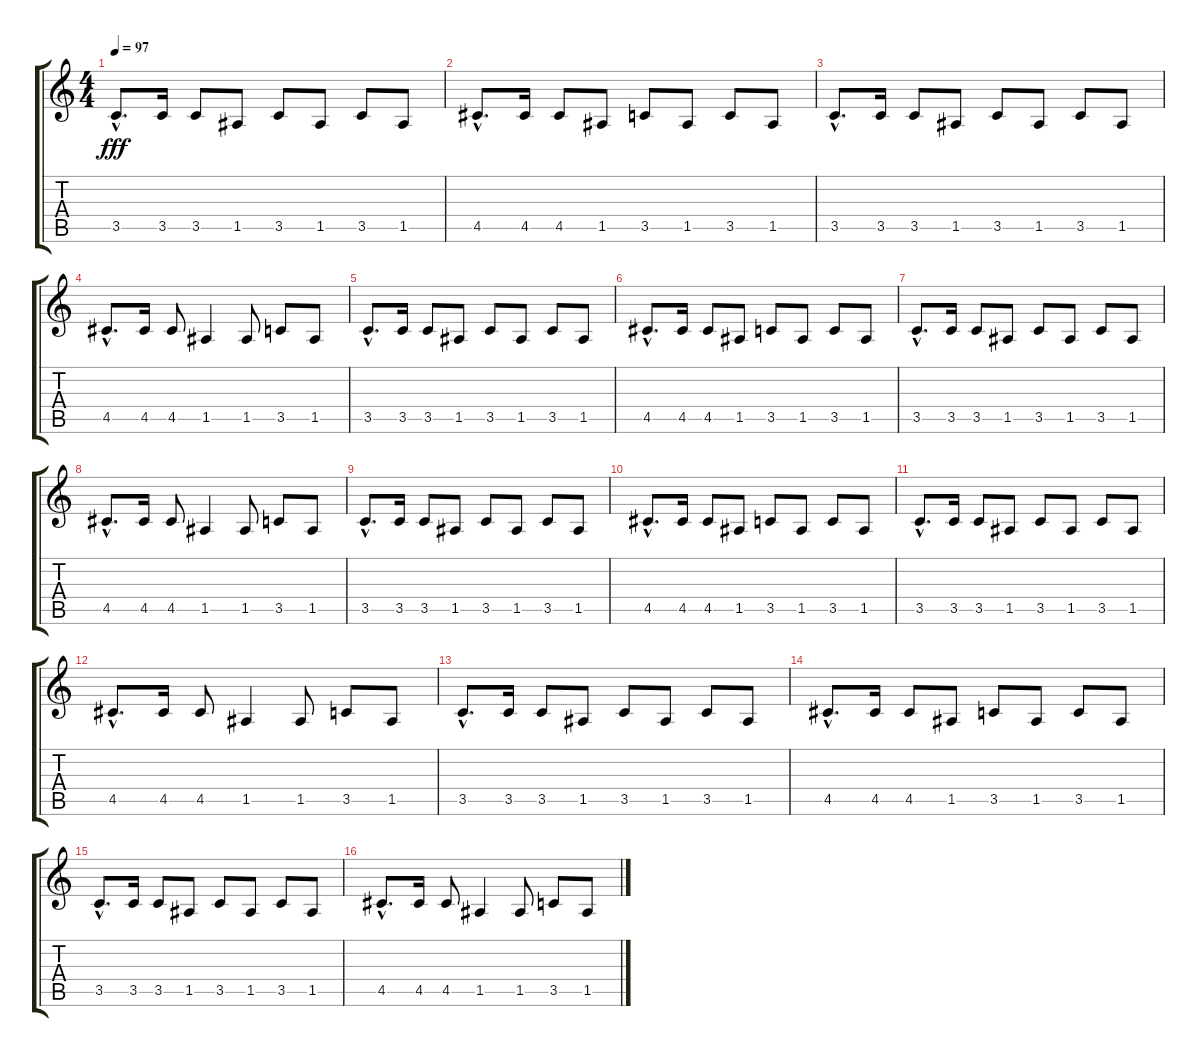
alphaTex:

\track ("              \\ Medium Rhythm Guitar" "          ") {instrument distortionguitar}
\staff {score tabs}
\tuning (E4 B3 G3 D3 A2 E2) {hide}
\ts (4 4)
\tempo 97
\clef g2
\ks c
3.5{hac}.8{d dy fff} 3.5.16 3.5.8 1.5.8 3.5.8 1.5.8 3.5.8 1.5.8 |
4.5{hac}.8{d} 4.5.16 4.5.8 1.5.8 3.5.8 1.5.8 3.5.8 1.5.8 |
3.5{hac}.8{d} 3.5.16 3.5.8 1.5.8 3.5.8 1.5.8 3.5.8 1.5.8 |
4.5{hac}.8{d} 4.5.16 4.5.8 1.5.4 1.5.8 3.5.8 1.5.8 |
3.5{hac}.8{d} 3.5.16 3.5.8 1.5.8 3.5.8 1.5.8 3.5.8 1.5.8 |
4.5{hac}.8{d} 4.5.16 4.5.8 1.5.8 3.5.8 1.5.8 3.5.8 1.5.8 |
3.5{hac}.8{d} 3.5.16 3.5.8 1.5.8 3.5.8 1.5.8 3.5.8 1.5.8 |
4.5{hac}.8{d} 4.5.16 4.5.8 1.5.4 1.5.8 3.5.8 1.5.8 |
3.5{hac}.8{d} 3.5.16 3.5.8 1.5.8 3.5.8 1.5.8 3.5.8 1.5.8 |
4.5{hac}.8{d} 4.5.16 4.5.8 1.5.8 3.5.8 1.5.8 3.5.8 1.5.8 |
3.5{hac}.8{d} 3.5.16 3.5.8 1.5.8 3.5.8 1.5.8 3.5.8 1.5.8 |
4.5{hac}.8{d} 4.5.16 4.5.8 1.5.4 1.5.8 3.5.8 1.5.8 |
3.5{hac}.8{d} 3.5.16 3.5.8 1.5.8 3.5.8 1.5.8 3.5.8 1.5.8 |
4.5{hac}.8{d} 4.5.16 4.5.8 1.5.8 3.5.8 1.5.8 3.5.8 1.5.8 |
3.5{hac}.8{d} 3.5.16 3.5.8 1.5.8 3.5.8 1.5.8 3.5.8 1.5.8 |
4.5{hac}.8{d} 4.5.16 4.5.8 1.5.4 1.5.8 3.5.8 1.5.8
